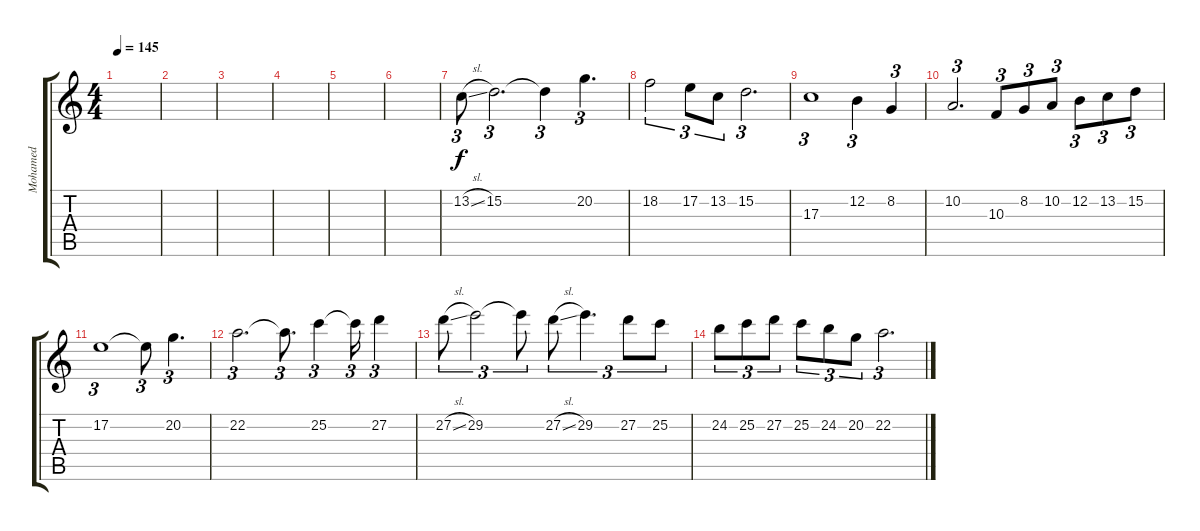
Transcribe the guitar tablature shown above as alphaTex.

\track ("Mohamed" "Mohamed") {instrument violin}
\staff {score tabs}
\tuning (E4 B3 G3 D3 A2 E2) {hide}
\ts (4 4)
\tempo 145
\clef g2
\ks c
|
|
|
|
|
|
13.2{sl}.8{tu (3 2)} 15.2.2{d tu (3 2)} 15.2{t}.4{tu (3 2)} 20.2.4{d tu (3 2)} |
18.2.2{tu (3 2)} 17.2.8{tu (3 2)} 13.2.8{tu (3 2)} 15.2.2{d tu (3 2)} |
17.3.1{tu (3 2)} 12.2.4{tu (3 2)} 8.2.4{tu (3 2)} |
10.2.2{d tu (3 2)} 10.3.8{tu (3 2)} 8.2.8{tu (3 2)} 10.2.8{tu (3 2)} 12.2.8{tu (3 2)} 13.2.8{tu (3 2)} 15.2.8{tu (3 2)} |
17.2.1{tu (3 2)} 17.2{t}.8{tu (3 2)} 20.2.4{d tu (3 2)} |
22.2.2{d tu (3 2)} 22.2{t}.8{d tu (3 2)} 25.2.4{tu (3 2)} 25.2{t}.16{tu (3 2)} 27.2.4{tu (3 2)} |
27.2{sl}.8{tu (3 2)} 29.2.2{tu (3 2)} 29.2{t}.8{tu (3 2)} 27.2{sl}.8{tu (3 2)} 29.2.4{d tu (3 2)} 27.2.8{tu (3 2)} 25.2.8{tu (3 2)} |
24.2.8{tu (3 2)} 25.2.8{tu (3 2)} 27.2.8{tu (3 2)} 25.2.8{tu (3 2)} 24.2.8{tu (3 2)} 20.2.8{tu (3 2)} 22.2.2{d tu (3 2)}
